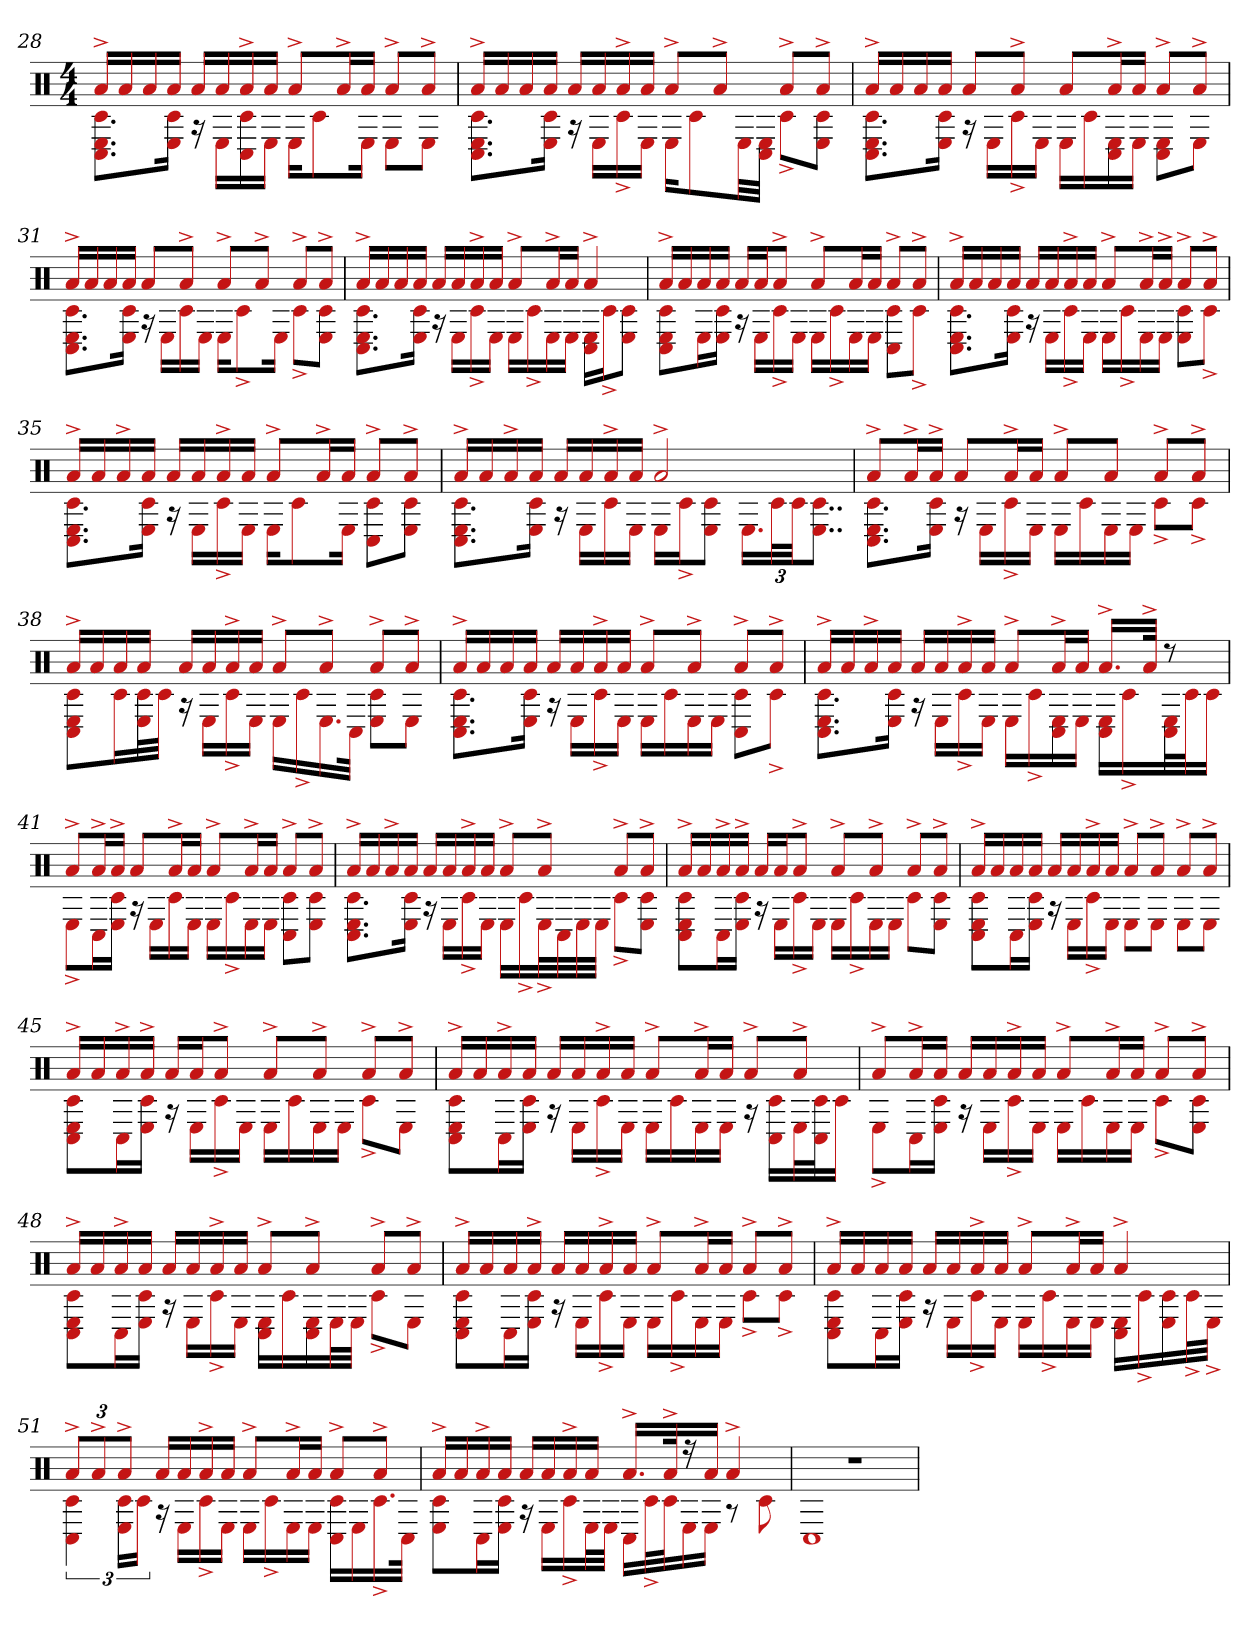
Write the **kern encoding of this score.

**kern
*part1
*staff1
*clefX
*k[]
*M4/4
=28
*^
16a^LL	8.E 8.C# 8.c#L
16a	.
16a	.
16aJJ	16c# 16EJk
16aLL	16r
16a	16ELL
16a^	16C# 16c#
16aJJ	16EJJ
8a^L	16EKL
.	8c#
16a^L	.
16aJJ	16EJk
8a^L	8EL
8a^J	8EJ
=29	=29
16a^LL	8.E 8.c# 8.C#L
16a	.
16a	.
16aJJ	16c# 16EJk
16aLL	16r
16a	16ELL
16a^	16c#^
16aJJ	16EJJ
8a^L	16EKL
.	8c#
8a^J	.
.	32ELL
.	32E 32C#JJJ
8a^L	8c#^L
8a^J	8E 8c#J
=30	=30
16a^LL	8.E 8.c# 8.C#L
16a	.
16a	.
16aJJ	16E 16c#Jk
8aL	16r
.	16ELL
8a^J	16c#^
.	16EJJ
8aL	16ELL
.	16c#
16a^L	16E 16C#
16aJJ	16EJJ
8a^L	8C# 8EL
8a^J	8EJ
=31	=31
16a^LL	8.E 8.c# 8.C#L
16a	.
16a	.
16aJJ	16E 16c#Jk
8aL	16r
.	16ELL
8a^J	16c#
.	16EJJ
8a^L	16EKL
.	8c#^
8a^J	.
.	16EJk
8a^L	8c#^L
8a^J	8E 8c#J
=32	=32
16a^LL	8.c# 8.E 8.C#L
16a	.
16a	.
16aJJ	16E 16c#Jk
16aLL	16r
16a	16ELL
16a^	16c#^
16aJJ	16EJJ
8a^L	16ELL
.	16c#^
16a^L	16E
16aJJ	16EJJ
4a^	16E 16C#LL
.	16c#^J
.	8c# 8EJ
=33	=33
16a^LL	8E 8c# 8C#L
16a	.
16a	16EL
16aJJ	16E 16c#JJ
16aLL	16r
16aJ	16ELL
8a^J	16c#^
.	16EJJ
8a^L	16ELL
.	16c#^
16aL	16E
16aJJ	16EJJ
8a^L	8C# 8c#L
8a^J	8c#^J
=34	=34
16a^LL	8.E 8.c# 8.C#L
16a	.
16a	.
16aJJ	16E 16c#Jk
16aLL	16r
16a	16ELL
16a^	16c#^
16aJJ	16EJJ
8a^L	16ELL
.	16c#^
16a^L	16E
16a^JJ	16EJJ
8a^L	8E 8c#L
8a^J	8c#^J
=35	=35
16a^LL	8.C# 8.c# 8.EL
16a	.
16a^	.
16aJJ	16E 16c#Jk
16aLL	16r
16a	16ELL
16a^	16c#^
16aJJ	16EJJ
8a^L	16EKL
.	8c#
16a^L	.
16aJJ	16EJk
8a^L	8C# 8c#L
8a^J	8E 8c#J
=36	=36
16a^LL	8.c# 8.E 8.C#L
16a	.
16a^	.
16aJJ	16E 16c#Jk
16aLL	16r
16a	16ELL
16a^	16c#
16aJJ	16EJJ
2a^	16ELL
.	16c#^J
.	8c# 8EJ
.	24.ELL
.	48c#L
.	48c#JJ
.	12..c# 12..EJ
=37	=37
8a^L	8.C# 8.E 8.c#L
16a^L	.
16a^JJ	16E 16c#Jk
8aL	16r
.	16ELL
16a^L	16c#^
16aJJ	16EJJ
8a^L	16ELL
.	16c#
8aJ	16E
.	16EJJ
8a^L	8c#^L
8a^J	8c#^J
=38	=38
16a^LL	8C# 8c# 8EL
16a	.
16a	16c#L
16aJJ	32E 32c#L
.	32c#JJJ
16aLL	16r
16a	16ELL
16a^	16c#^
16aJJ	16EJJ
8a^L	16ELL
.	16c#^
8a^J	16.E
.	32C#JJk
8a^L	8c# 8EL
8a^J	8EJ
=39	=39
16a^LL	8.c# 8.E 8.C#L
16a	.
16a	.
16aJJ	16E 16c#Jk
16aLL	16r
16a	16ELL
16a^	16c#^
16aJJ	16EJJ
8a^L	16ELL
.	16c#
8a^J	16E
.	16EJJ
8a^L	8c# 8C#L
8a^J	8c#^J
=40	=40
16a^LL	8.c# 8.E 8.C#L
16a	.
16a^	.
16aJJ	16E 16c#Jk
16aLL	16r
16a	16ELL
16a^	16c#^
16aJJ	16EJJ
8a^L	16ELL
.	16c#^
16a^L	16E 16C#
16aJJ	16EJJ
16.a^LL	16C# 16ELL
.	16c#^
32a^JJk	.
8r	32E 32C#L
.	32c#J
.	16c#JJ
=41	=41
8a^L	8E^L
16a^L	16C#L
16a^JJ	16E 16c#JJ
8aL	16r
.	16ELL
16a^L	16c#
16aJJ	16EJJ
8a^L	16ELL
.	16c#^
16a^L	16E
16aJJ	16EJJ
8a^L	8c# 8C#L
8a^J	8E 8c#J
=42	=42
16a^LL	8.E 8.C# 8.c#L
16a	.
16a^	.
16aJJ	16E 16c#Jk
16aLL	16r
16a	16ELL
16a^	16c#^
16aJJ	16EJJ
8a^L	16ELL
.	16c#^
8a^J	32E^L
.	32C#
.	32E
.	32EJJJ
8a^L	8c#^L
8a^J	8E 8c#J
=43	=43
16a^LL	8C# 8c# 8EL
16a	.
16a^	16C#L
16a^JJ	16E 16c#JJ
16aLL	16r
16aJ	16ELL
8a^J	16c#^
.	16EJJ
8a^L	16ELL
.	16c#^
8a^J	16E
.	16EJJ
8a^L	8c#L
8a^J	8E 8c#J
=44	=44
16a^LL	8E 8c# 8C#L
16a	.
16a	16C#L
16aJJ	16c# 16EJJ
16aLL	16r
16a	16ELL
16a^	16c#^
16aJJ	16EJJ
8a^L	8EL
8a^J	8EJ
8a^L	8EL
8a^J	8EJ
=45	=45
16a^LL	8C# 8E 8c#L
16a	.
16a^	16C#L
16a^JJ	16c# 16EJJ
16aLL	16r
16aJ	16ELL
8a^J	16c#^
.	16EJJ
8a^L	16ELL
.	16c#
8a^J	16E
.	16EJJ
8a^L	8c#^L
8a^J	8EJ
=46	=46
16a^LL	8C# 8c# 8EL
16a	.
16a^	16C#L
16aJJ	16E 16c#JJ
16aLL	16r
16a	16ELL
16a^	16c#^
16aJJ	16EJJ
8a^L	16ELL
.	16c#
16a^L	16E
16aJJ	16EJJ
8a^L	16r
.	16C# 16c#LL
8a^J	32EL
.	32c# 32C#J
.	16c#JJ
=47	=47
8a^L	8E^L
16a^L	16C#L
16aJJ	16E 16c#JJ
16aLL	16r
16a	16ELL
16a^	16c#^
16aJJ	16EJJ
8a^L	16ELL
.	16c#
16a^L	16E
16aJJ	16EJJ
8a^L	8c#^L
8a^J	8E 8c#J
=48	=48
16a^LL	8E 8c# 8C#L
16a	.
16a^	16C#L
16aJJ	16E 16c#JJ
16aLL	16r
16a	16ELL
16a^	16c#^
16aJJ	16EJJ
8a^L	16C# 16ELL
.	16c#
8a^J	16E 16C#
.	32EL
.	32EJJJ
8a^L	8c#^L
8a^J	8EJ
=49	=49
16a^LL	8E 8C# 8c#L
16a	.
16a	16C#L
16a^JJ	16c# 16EJJ
16aLL	16r
16a	16ELL
16a^	16c#^
16aJJ	16EJJ
8a^L	16ELL
.	16c#^
16a^L	16E
16aJJ	16EJJ
8a^L	8c#^L
8a^J	8c#^J
=50	=50
16a^LL	8C# 8c# 8EL
16a	.
16a	16C#L
16aJJ	16E 16c#JJ
16aLL	16r
16a	16ELL
16a^	16c#^
16aJJ	16EJJ
8a^L	16ELL
.	16c#^
16a^L	16E
16aJJ	16EJJ
4a^	16E 16C#LL
.	16c#^
.	16E 16c#
.	32c#^L
.	32E^JJJ
=51	=51
12a^L	6c# 6C#
12a^	.
12a^J	24c# 24ELL
.	24c#JJ
16aLL	16r
16a	16ELL
16a^	16c#^
16aJJ	16EJJ
8a^L	16ELL
.	16c#^
16a^L	16E
16aJJ	16EJJ
8a^L	16c# 16C#LL
.	16E
8a^J	16.c#^
.	32C#JJk
=52	=52
16a^LL	8E 8c#L
16a	.
16a^	16C#L
16aJJ	16c# 16EJJ
16aLL	16r
16a	16ELL
16a^	16c#^
16aJJ	32EL
.	32EJJJ
16.a^LL	16C#LL
.	32c#^L
32a^k	32c#J
16r	16E
16aJJ	16EJJ
4a^	8r
.	8c#
=53	=53
1r	1C#
*v	*v
=
*-
